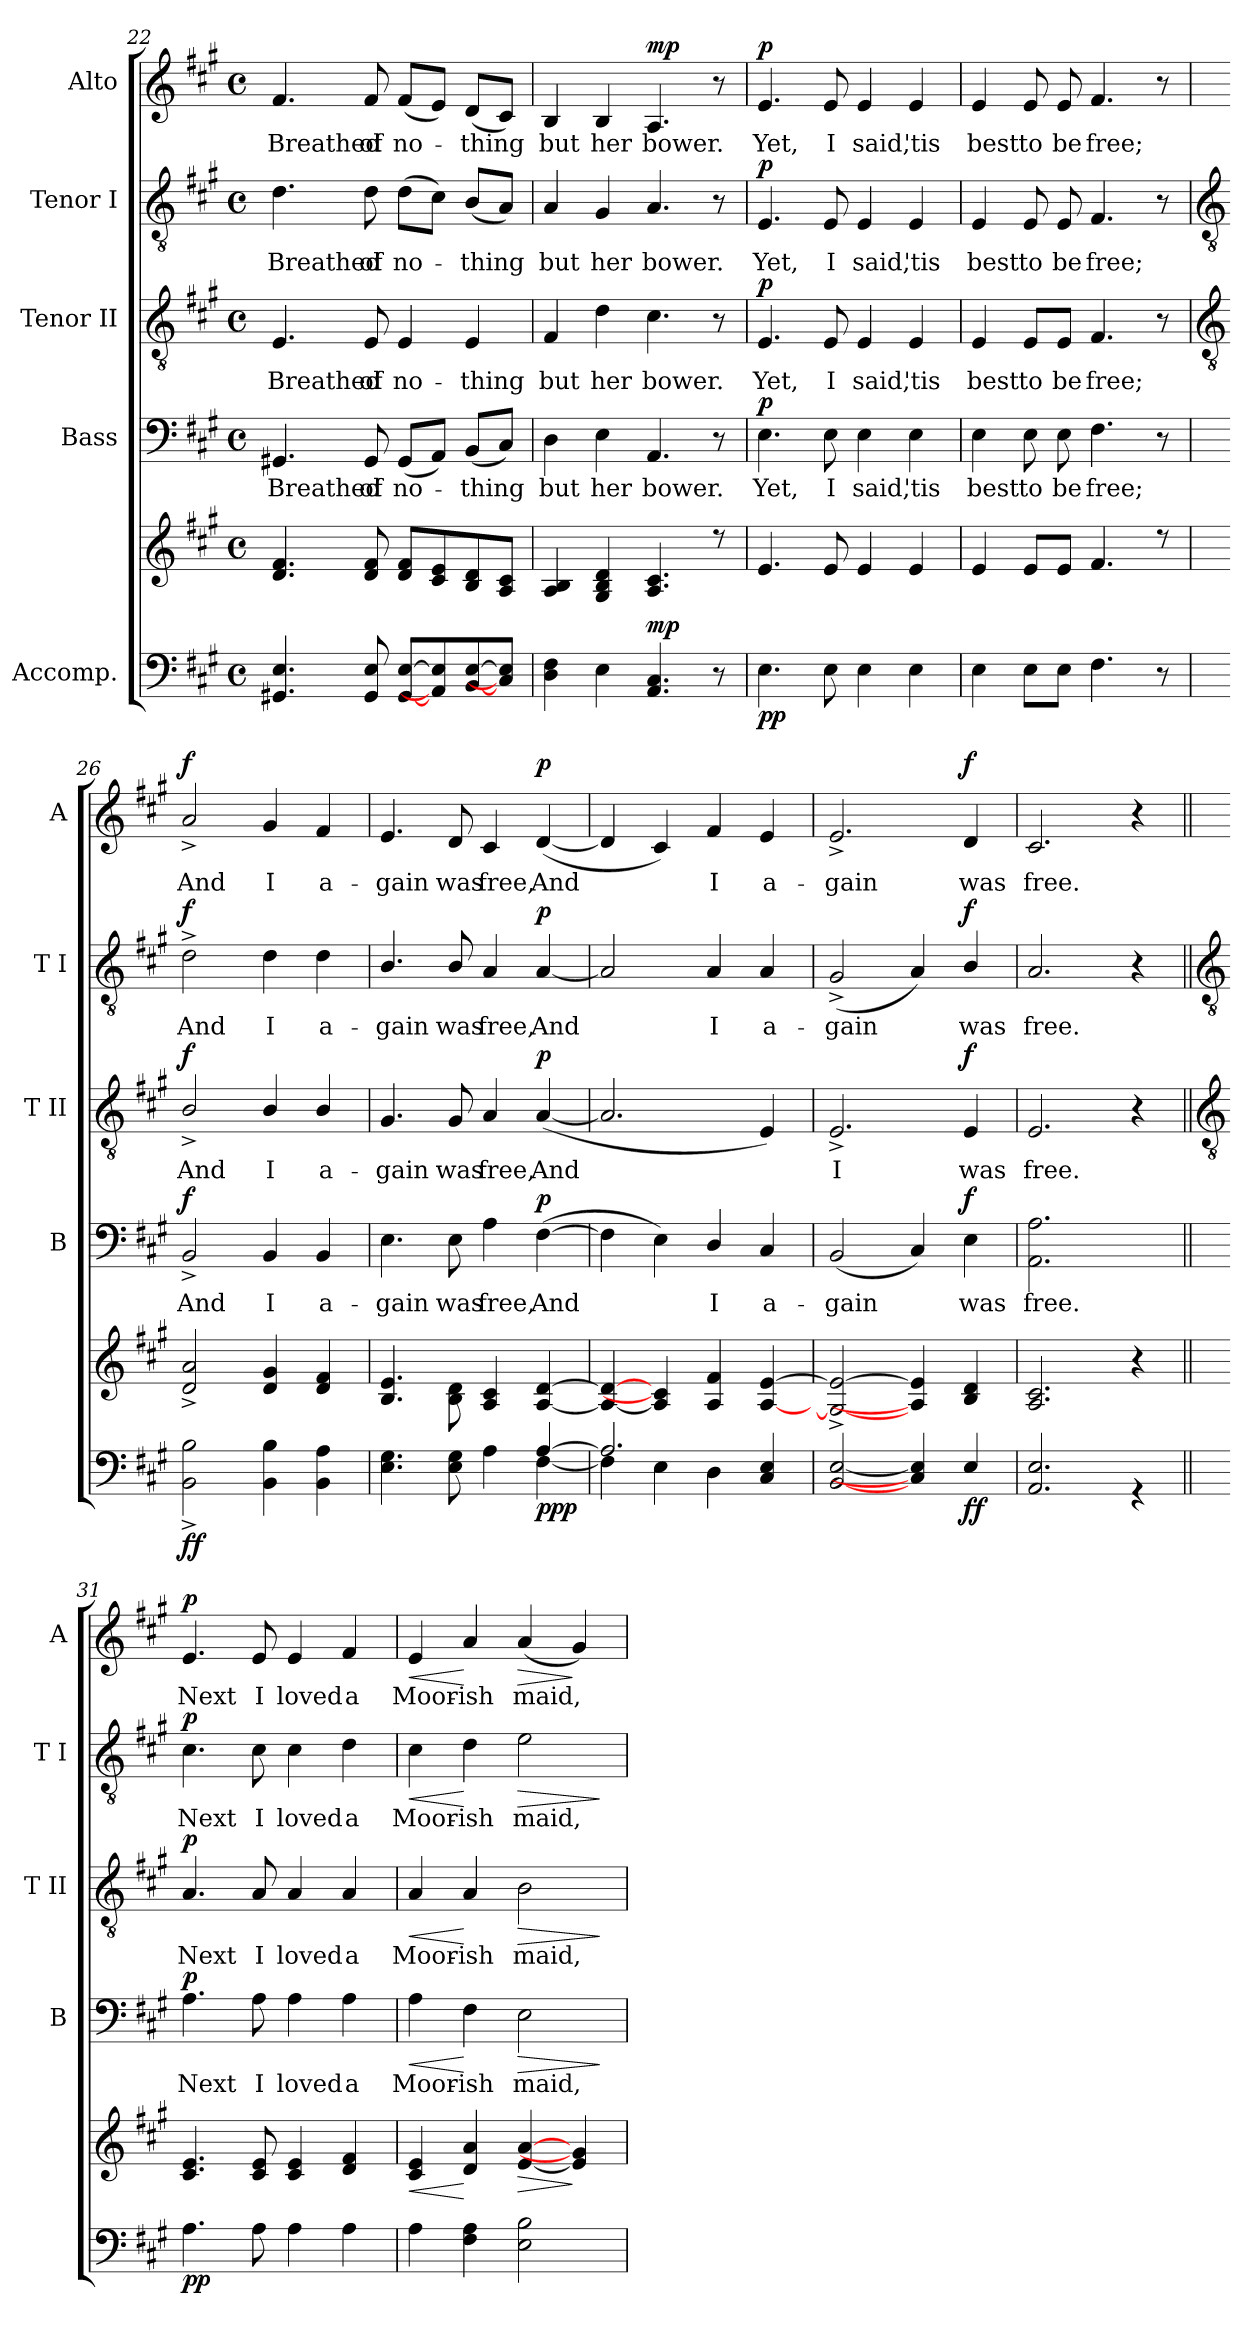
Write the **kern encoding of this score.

**kern	**kern	**dynam	**kern	**text	**dynam	**kern	**text	**dynam	**kern	**text	**dynam	**kern	**text	**dynam
*part5	*part5	*part5	*part4	*part4	*part4	*part3	*part3	*part3	*part2	*part2	*part2	*part1	*part1	*part1
*staff6	*staff5	*staff5/6	*staff4	*staff4	*staff4	*staff3	*staff3	*staff3	*staff2	*staff2	*staff2	*staff1	*staff1	*staff1
*I"Accomp.	*	*	*I"Bass	*	*	*I"Tenor II	*	*	*I"Tenor I	*	*	*I"Alto	*	*
*	*	*	*I'B	*	*	*I'T II	*	*	*I'T I	*	*	*I'A	*	*
*clefF4	*clefG2	*	*clefF4	*	*	*clefGv2	*	*	*clefGv2	*	*	*clefG2	*	*
*k[f#c#g#]	*k[f#c#g#]	*	*k[f#c#g#]	*	*	*k[f#c#g#]	*	*	*k[f#c#g#]	*	*	*k[f#c#g#]	*	*
*A:	*A:	*	*A:	*	*	*A:	*	*	*A:	*	*	*A:	*	*
*M4/4	*M4/4	*	*M4/4	*	*	*M4/4	*	*	*M4/4	*	*	*M4/4	*	*
*met(c)	*met(c)	*	*met(c)	*	*	*met(c)	*	*	*met(c)	*	*	*met(c)	*	*
=22	=22	=22	=22	=22	=22	=22	=22	=22	=22	=22	=22	=22	=22	=22
*	*^	*	*	*	*	*	*	*	*	*	*	*	*	*
!	!	!	!	!	!LO:LY:b	!	!	!LO:LY:b	!	!	!LO:LY:b	!	!	!LO:LY:b	!
4.GG#X 4.E	4.d 4.f#	1ryy	.	4.GG#X	Breathed	.	4.E	Breathed	.	4.d\	Breathed	.	4.f#	Breathed	.
!	!	!	!	!	!LO:LY:b	!	!	!LO:LY:b	!	!	!LO:LY:b	!	!	!LO:LY:b	!
8GG# 8E	8d 8f#	.	.	8GG#	of	.	8E	of	.	8d\	of	.	8f#	of	.
!	!	!	!	!	!LO:LY:b	!	!	!LO:LY:b	!	!	!LO:LY:b	!	!	!LO:LY:b	!
[8GG# [8EL	8d 8f#L	.	.	(<8GG#L	no-	.	4E	no-	.	(>8dL	no-	.	(<8f#L	no-	.
8AA] 8E]	8c# 8e	.	.	8AAJ)	.	.	.	.	.	8c#J)	.	.	8eJ)	.	.
!	!	!	!	!	!LO:LY:b	!	!	!LO:LY:b	!	!	!LO:LY:b	!	!	!LO:LY:b	!
[8BB [8E	8B 8d	.	.	(<8BBL	thing	.	4E	-thing	.	(<8BL	thing	.	(<8dL	-thing	.
8C#] 8E]J	8A 8c#J	.	.	8C#J)	.	.	.	.	.	8AJ)	.	.	8c#J)	.	.
=23	=23	=23	=23	=23	=23	=23	=23	=23	=23	=23	=23	=23	=23	=23	=23
!	!	!	!	!	!LO:LY:b	!	!	!LO:LY:b	!	!	!LO:LY:b	!	!	!LO:LY:b	!
4D 4F#	4A 4B	1ryy	.	4D	but	.	4F#	but	.	4A	but	.	4B	but	.
!	!	!	!	!	!LO:LY:b	!	!	!LO:LY:b	!	!	!LO:LY:b	!	!	!LO:LY:b	!
4E	4G# 4B 4d	.	.	4E	her	.	4d	her	.	4G#	her	.	4B	her	.
!	!	!	!LO:DY:b	!	!LO:LY:b	!	!	!LO:LY:b	!	!	!LO:LY:b	!	!	!LO:LY:b	!LO:DY:b
4.AA 4.C#	4.A 4.c#	.	mp	4.AA	bower.	.	4.c#	bower.	.	4.A	bower.	.	4.A	bower.	mp
8r	8r	.	.	8r	.	.	8r	.	.	8r	.	.	8r	.	.
=24	=24	=24	=24	=24	=24	=24	=24	=24	=24	=24	=24	=24	=24	=24	=24
!	!	!	!LO:DY:b=2	!	!LO:LY:b	!	!	!LO:LY:b	!	!	!LO:LY:b	!	!	!LO:LY:b	!
!	!	!	!LO:DY:n=1:b	!	!	!LO:DY:b	!	!	!LO:DY:b	!	!	!LO:DY:b	!	!	!LO:DY:b
4.E\	4.e	1ryy	p p	4.E	Yet,	p	4.E	Yet,	p	4.E	Yet,	p	4.e	Yet,	p
!	!	!	!	!	!LO:LY:b	!	!	!LO:LY:b	!	!	!LO:LY:b	!	!	!LO:LY:b	!
8E	8e	.	.	8E	I	.	8E	I	.	8E	I	.	8e	I	.
!	!	!	!	!	!LO:LY:b	!	!	!LO:LY:b	!	!	!LO:LY:b	!	!	!LO:LY:b	!
4E	4e	.	.	4E	said,	.	4E	said,	.	4E	said,	.	4e	said,	.
!	!	!	!	!	!LO:LY:b	!	!	!LO:LY:b	!	!	!LO:LY:b	!	!	!LO:LY:b	!
4E	4e	.	.	4E	'tis	.	4E	'tis	.	4E	'tis	.	4e	'tis	.
=25	=25	=25	=25	=25	=25	=25	=25	=25	=25	=25	=25	=25	=25	=25	=25
!	!	!	!	!	!LO:LY:b	!	!	!LO:LY:b	!	!	!LO:LY:b	!	!	!LO:LY:b	!
4E	4e	1ryy	.	4E	best	.	4E	best	.	4E	best	.	4e	best	.
!	!	!	!	!	!LO:LY:b	!	!	!LO:LY:b	!	!	!LO:LY:b	!	!	!LO:LY:b	!
8EL	8eL	.	.	8E	to	.	8E/L	to	.	8E	to	.	8e	to	.
!	!	!	!	!	!LO:LY:b	!	!	!LO:LY:b	!	!	!LO:LY:b	!	!	!LO:LY:b	!
8EJ	8eJ	.	.	8E	be	.	8E/J	be	.	8E	be	.	8e	be	.
!	!	!	!	!	!LO:LY:b	!	!	!LO:LY:b	!	!	!LO:LY:b	!	!	!LO:LY:b	!
4.F#	4.f#	.	.	4.F#	free;	.	4.F#	free;	.	4.F#	free;	.	4.f#	free;	.
8r	8r	.	.	8r	.	.	8r	.	.	8r	.	.	8r	.	.
*	*v	*v	*	*	*	*	*	*	*	*	*	*	*	*	*
!!LO:LB:g=z
=26	=26	=26	=26	=26	=26	=26	=26	=26	=26	=26	=26	=26	=26	=26
*	*	*	*	*	*	*clefGv2	*	*	*clefGv2	*	*	*	*	*
*^	*	*	*	*	*	*	*	*	*	*	*	*	*	*
!	!	!	!LO:DY:b=2	!	!LO:LY:b	!	!	!LO:LY:b	!	!	!LO:LY:b	!	!	!LO:LY:b	!
!	!	!	!LO:DY:n=1:b	!	!	!LO:DY:b	!	!	!LO:DY:b	!	!	!LO:DY:b	!	!	!LO:DY:b
1ryy	2BB\^ 2B\^	2d^ 2a^	f f	2BB^	And	f	2B^/	And	f	2d^	And	f	2a^	And	f
!	!	!	!	!	!LO:LY:b	!	!	!LO:LY:b	!	!	!LO:LY:b	!	!	!LO:LY:b	!
.	4BB\ 4B\	4d 4g#	.	4BB	I	.	4B/	I	.	4d	I	.	4g#	I	.
!	!	!	!	!	!LO:LY:b	!	!	!LO:LY:b	!	!	!LO:LY:b	!	!	!LO:LY:b	!
.	4BB\ 4A\	4d 4f#	.	4BB	a-	.	4B/	a-	.	4d	a-	.	4f#	a-	.
=27	=27	=27	=27	=27	=27	=27	=27	=27	=27	=27	=27	=27	=27	=27	=27
!	!	!	!	!	!LO:LY:b	!	!	!LO:LY:b	!	!	!LO:LY:b	!	!	!LO:LY:b	!
2.ryy	4.E\ 4.G#\	4.B 4.e	.	4.E	-gain	.	4.G#	-gain	.	4.B/	-gain	.	4.e	-gain	.
!	!	!	!	!	!LO:LY:b	!	!	!LO:LY:b	!	!	!LO:LY:b	!	!	!LO:LY:b	!
.	8E\ 8G#\	8B\ 8d\	.	8E	was	.	8G#	was	.	8B/	was	.	8d/	was	.
!	!	!	!	!	!LO:LY:b	!	!	!LO:LY:b	!	!	!LO:LY:b	!	!	!LO:LY:b	!
.	4A\	4A 4c#	.	4A	free,	.	4A	free,	.	4A	free,	.	4c#	free,	.
!	!	!	!LO:DY:b=2	!	!LO:LY:b	!	!	!LO:LY:b	!	!	!LO:LY:b	!	!	!LO:LY:b	!
!	!	!	!LO:DY:n=1:b=2	!	!	!	!	!	!	!	!	!	!	!	!
!	!	!	!LO:DY:n=2:b	!	!	!LO:DY:b	!	!	!LO:DY:b	!	!	!LO:DY:b	!	!	!LO:DY:b
[4A/	[4F#\	[4A/ [4d/	p p p	(>[4F#\	And	p	(<[4A	And	p	[4A	And	p	(<[4d/	And	p
=28	=28	=28	=28	=28	=28	=28	=28	=28	=28	=28	=28	=28	=28	=28	=28
2.A/]	4F#\]	4A/_ 4d/_	.	4F#\]	.	.	2.A]	.	.	2A]	.	.	4d/]	.	.
.	4E\	4A] 4c#]	.	4E)	.	.	.	.	.	.	.	.	4c#/)	.	.
!	!	!	!	!	!LO:LY:b	!	!	!	!	!	!LO:LY:b	!	!	!LO:LY:b	!
.	4D\	4A 4f#	.	4D/	I	.	.	.	.	4A	I	.	4f#	I	.
!	!	!	!	!	!LO:LY:b	!	!	!	!	!	!LO:LY:b	!	!	!LO:LY:b	!
4ryy	4C#/ 4E/	[4A [4e	.	4C#	a-	.	4E)	.	.	4A	a-	.	4e	a-	.
=29	=29	=29	=29	=29	=29	=29	=29	=29	=29	=29	=29	=29	=29	=29	=29
!	!	!	!	!	!LO:LY:b	!	!	!LO:LY:b	!	!	!LO:LY:b	!	!	!LO:LY:b	!
1ryy	[2BB/ [2E/	2G#_^ 2e_^	.	(<2BB	-gain	.	2.E^	I	.	(<2G#^	-gain	.	2.e^	-gain	.
.	4C#/] 4E/]	4A] 4e]	.	4C#)	.	.	.	.	.	4A)	.	.	.	.	.
!	!	!	!LO:DY:b=2	!	!LO:LY:b	!	!	!LO:LY:b	!	!	!LO:LY:b	!	!	!LO:LY:b	!
!	!	!	!LO:DY:n=1:b	!	!	!LO:DY:b	!	!	!LO:DY:b	!	!	!LO:DY:b	!	!	!LO:DY:b
.	4E/	4B/ 4d/	f f	4E	was	f	4E	was	f	4B/	was	f	4d/	was	f
=30	=30	=30	=30	=30	=30	=30	=30	=30	=30	=30	=30	=30	=30	=30	=30
!	!	!	!	!	!LO:LY:b	!	!	!LO:LY:b	!	!	!LO:LY:b	!	!	!LO:LY:b	!
1ryy	2.AA/ 2.E/	2.A 2.c#	.	2.AA 2.A	free.	.	2.E	free.	.	2.A	free.	.	2.c#	free.	.
.	4r	4r	.	4ryy	.	.	4r	.	.	4r	.	.	4r	.	.
*v	*v	*	*	*	*	*	*	*	*	*	*	*	*	*	*
!!LO:LB:g=z
=31||	=31||	=31||	=31||	=31||	=31||	=31||	=31||	=31||	=31||	=31||	=31||	=31||	=31||	=31||
*	*	*	*	*	*	*clefGv2	*	*	*clefGv2	*	*	*	*	*
*^	*	*	*	*	*	*	*	*	*	*	*	*	*	*
!	!	!	!LO:DY:b=2	!	!LO:LY:b	!	!	!LO:LY:b	!	!	!LO:LY:b	!	!	!LO:LY:b	!
!	!	!	!LO:DY:n=1:b	!	!	!LO:DY:b	!	!	!LO:DY:b	!	!	!LO:DY:b	!	!	!LO:DY:b
*v	*v	*	*	*	*	*	*	*	*	*	*	*	*	*	*
4.A	4.c# 4.e	p p	4.A	Next	p	4.A	Next	p	4.c#	Next	p	4.e	Next	p
!	!	!	!	!LO:LY:b	!	!	!LO:LY:b	!	!	!LO:LY:b	!	!	!LO:LY:b	!
8A	8c# 8e	.	8A	I	.	8A	I	.	8c#	I	.	8e	I	.
!	!	!	!	!LO:LY:b	!	!	!LO:LY:b	!	!	!LO:LY:b	!	!	!LO:LY:b	!
4A	4c# 4e	.	4A	loved	.	4A	loved	.	4c#	loved	.	4e	loved	.
!	!	!	!	!LO:LY:b	!	!	!LO:LY:b	!	!	!LO:LY:b	!	!	!LO:LY:b	!
4A	4d 4f#	.	4A	a	.	4A	a	.	4d\	a	.	4f#	a	.
=32	=32	=32	=32	=32	=32	=32	=32	=32	=32	=32	=32	=32	=32	=32
!	!	!LO:HP:b	!	!LO:LY:b	!LO:HP:b	!	!LO:LY:b	!LO:HP:b	!	!LO:LY:b	!LO:HP:b	!	!LO:LY:b	!LO:HP:b
4A	4c# 4e	<	4A	Moor-	<	4A	Moor-	<	4c#	Moor-	<	4e	Moor-	<
!	!	!	!	!LO:LY:b	!	!	!LO:LY:b	!	!	!LO:LY:b	!	!	!LO:LY:b	!
4F#\ 4A\	4d 4a	[	4F#\	-ish	[	4A	-ish	[	4d	-ish	[	4a	-ish	[
!	!	!LO:HP:b	!	!LO:LY:b	!LO:HP:b	!	!LO:LY:b	!LO:HP:b	!	!LO:LY:b	!LO:HP:b	!	!LO:LY:b	!LO:HP:b
2E 2B	[4e [4a	>	2E	maid,	>	2B	maid,	>	2e	maid,	>	(<4a	maid,	>
.	4e] 4g#]	]	.	.	.	.	.	.	.	.	.	4g#)	.	]
.	.	.	.	.	]	.	.	]	.	.	]	.	.	.
=	=	=	=	=	=	=	=	=	=	=	=	=	=	=
*-	*-	*-	*-	*-	*-	*-	*-	*-	*-	*-	*-	*-	*-	*-
